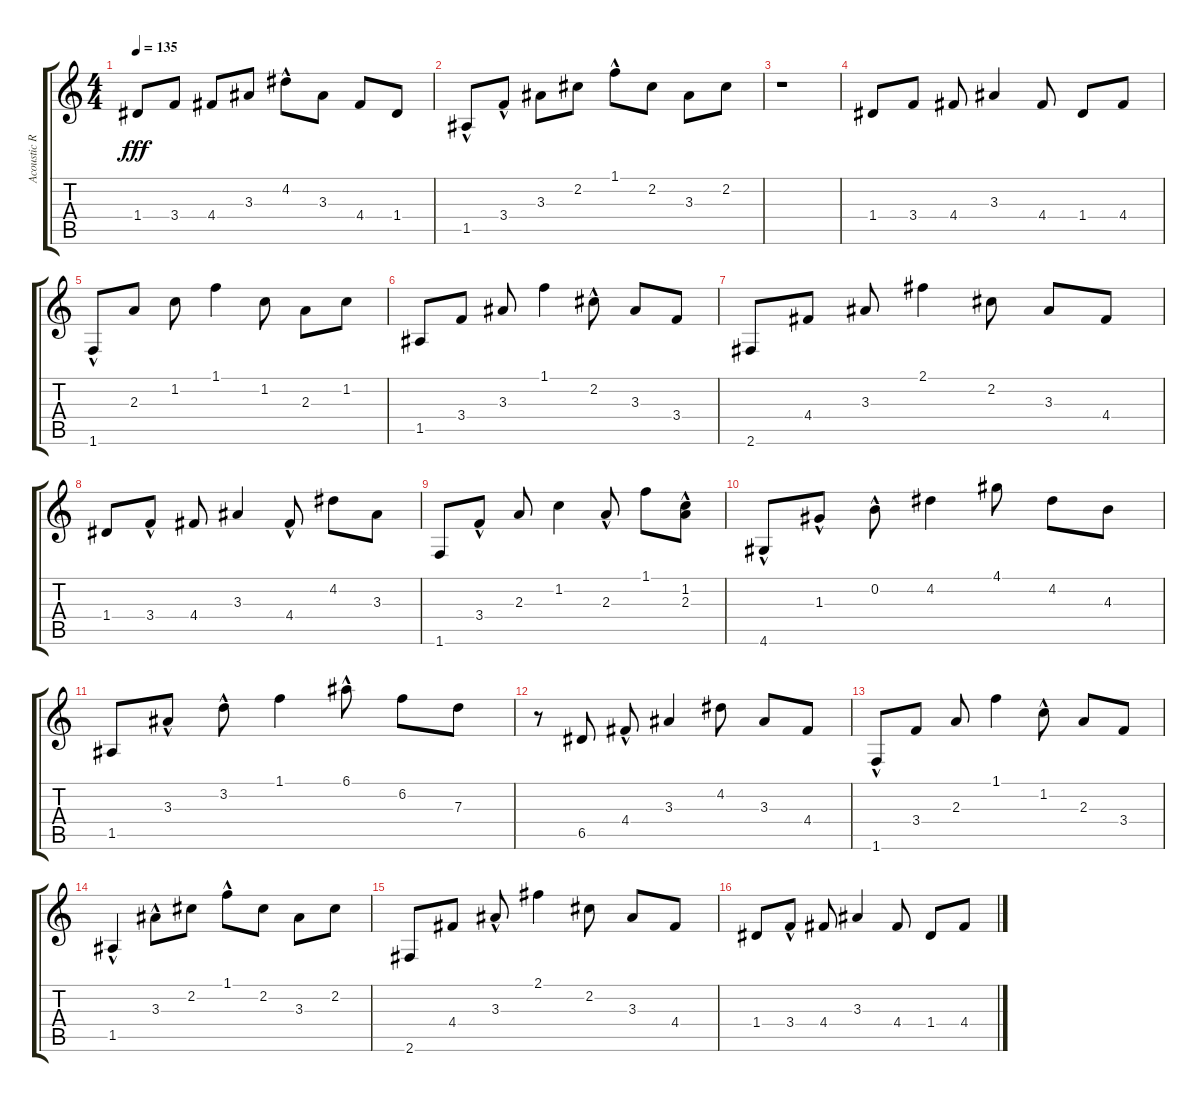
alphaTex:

\track ("Acoustic Rhythm" "Acoustic R") {instrument acousticguitarsteel}
\staff {score tabs}
\tuning (E4 B3 G3 D3 A2 E2) {hide}
\ts (4 4)
\tempo 135
\clef g2
\ks c
1.4.8{dy fff} 3.4.8 4.4.8 3.3.8 4.2{hac}.8 3.3.8 4.4.8 1.4.8 |
1.5{hac}.8 3.4{hac}.8 3.3.8 2.2.8 1.1{hac}.8 2.2.8 3.3.8 2.2.8 |
r.1 |
1.4.8 3.4.8 4.4.8 3.3.4 4.4.8 1.4.8 4.4.8 |
1.6{hac}.8 2.3.8 1.2.8 1.1.4 1.2.8 2.3.8 1.2.8 |
1.5.8 3.4.8 3.3.8 1.1.4 2.2{hac}.8 3.3.8 3.4.8 |
2.6.8 4.4.8 3.3.8 2.1.4 2.2.8 3.3.8 4.4.8 |
1.4.8 3.4{hac}.8 4.4.8 3.3.4 4.4{hac}.8 4.2.8 3.3.8 |
1.6.8 3.4{hac}.8 2.3.8 1.2.4 2.3{hac}.8 1.1.8 (1.2{hac} 2.3).8 |
4.6{hac}.8 1.3{hac}.8 0.2{hac}.8 4.2.4 4.1.8 4.2.8 4.3.8 |
1.5.8 3.3{hac}.8 3.2{hac}.8 1.1.4 6.1{hac}.8 6.2.8 7.3.8 |
r.8 6.5.8 4.4{hac}.8 3.3.4 4.2.8 3.3.8 4.4.8 |
1.6{hac}.8 3.4.8 2.3.8 1.1.4 1.2{hac}.8 2.3.8 3.4.8 |
1.5{hac}.4 3.3{hac}.8 2.2.8 1.1{hac}.8 2.2.8 3.3.8 2.2.8 |
2.6.8 4.4.8 3.3{hac}.8 2.1.4 2.2.8 3.3.8 4.4.8 |
1.4.8 3.4{hac}.8 4.4.8 3.3.4 4.4.8 1.4.8 4.4.8
